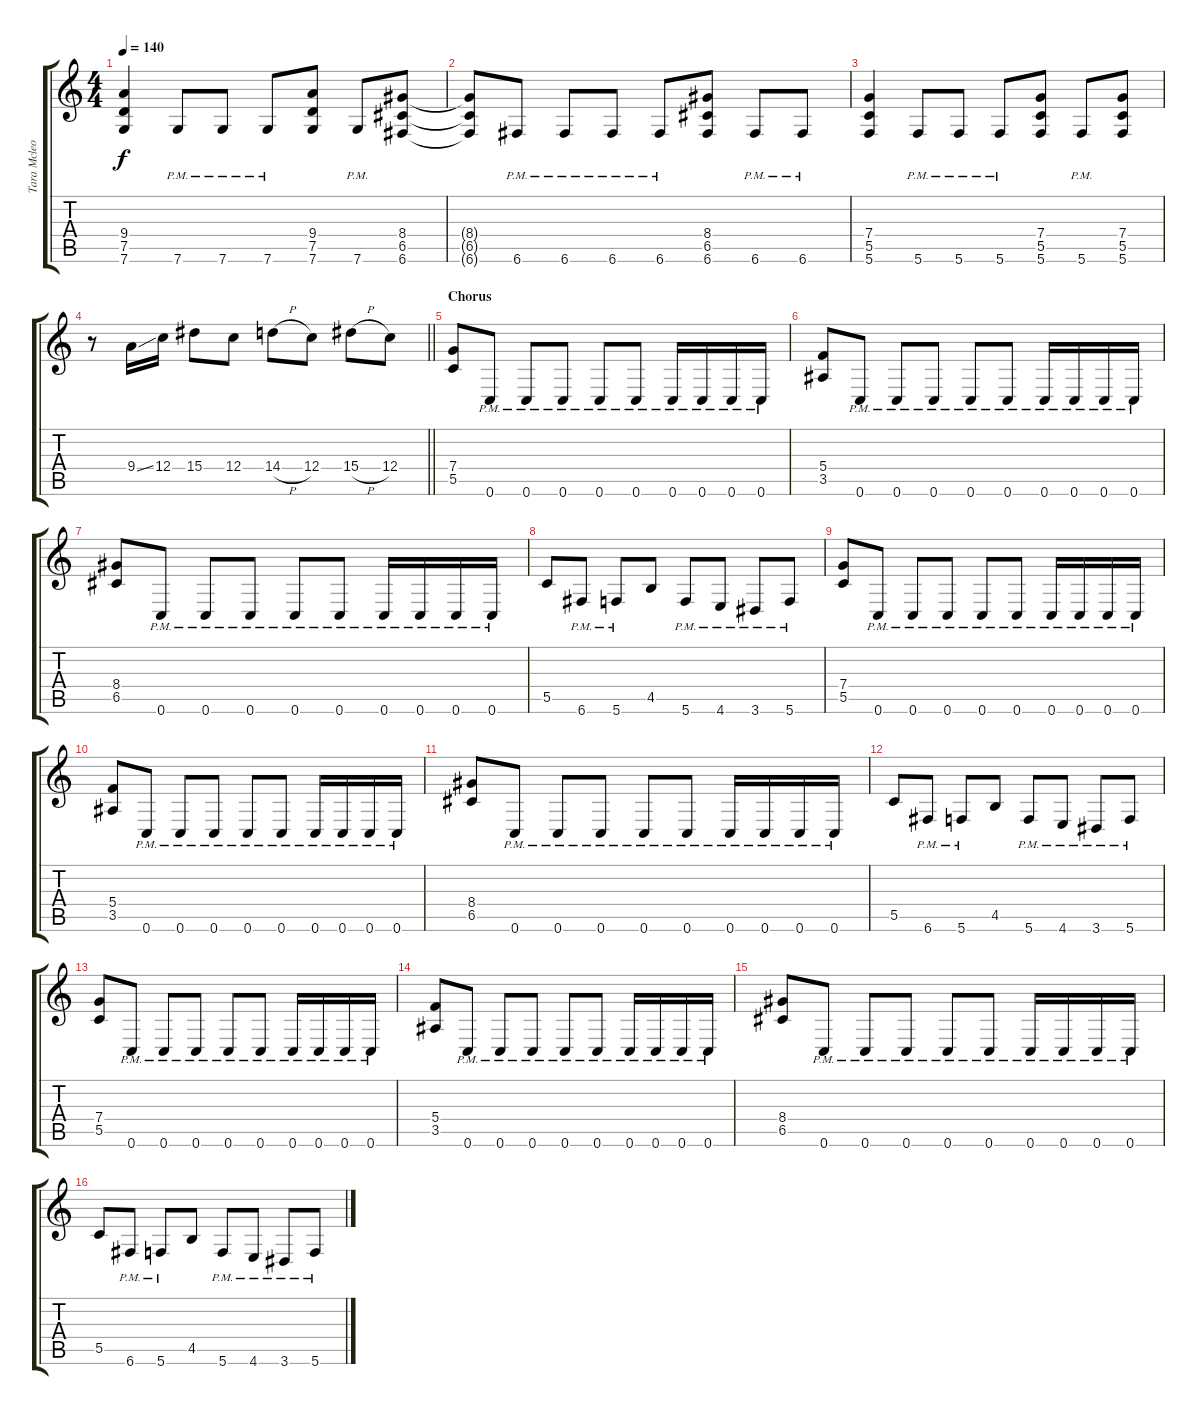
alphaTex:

\track ("Tara Mcleod" "Tara Mcleo") {instrument distortionguitar}
\staff {score tabs}
\tuning (D4 A3 F3 C3 G2 C2) {hide}
\ts (4 4)
\tempo 140
\clef g2
\ks c
(9.4 7.5 7.6).4{dy f} 7.6{pm}.8 7.6{pm}.8 7.6{pm}.8 (9.4 7.5 7.6).8 7.6{pm}.8 (8.4 6.5 6.6).8 |
(8.4{t} 6.5{t} 6.6{t}).8 6.6{pm}.8 6.6{pm}.8 6.6{pm}.8 6.6{pm}.8 (8.4 6.5 6.6).8 6.6{pm}.8 6.6{pm}.8 |
(7.4 5.5 5.6).4 5.6{pm}.8 5.6{pm}.8 5.6{pm}.8 (7.4 5.5 5.6).8 5.6{pm}.8 (7.4 5.5 5.6).8 |
\barLineRight lightlight
r.8 9.4{ss}.16 12.4.16 15.4.8 12.4.8 14.4{h}.8 12.4.8 15.4{h}.8 12.4.8 |
\section ("" "Chorus")
(7.4 5.5).8 0.6{pm}.8 0.6{pm}.8 0.6{pm}.8 0.6{pm}.8 0.6{pm}.8 0.6{pm}.16 0.6{pm}.16 0.6{pm}.16 0.6{pm}.16 |
(5.4 3.5).8 0.6{pm}.8 0.6{pm}.8 0.6{pm}.8 0.6{pm}.8 0.6{pm}.8 0.6{pm}.16 0.6{pm}.16 0.6{pm}.16 0.6{pm}.16 |
(8.4 6.5).8 0.6{pm}.8 0.6{pm}.8 0.6{pm}.8 0.6{pm}.8 0.6{pm}.8 0.6{pm}.16 0.6{pm}.16 0.6{pm}.16 0.6{pm}.16 |
5.5.8 6.6{pm}.8 5.6{pm}.8 4.5.8 5.6{pm}.8 4.6{pm}.8 3.6{pm}.8 5.6{pm}.8 |
(7.4 5.5).8 0.6{pm}.8 0.6{pm}.8 0.6{pm}.8 0.6{pm}.8 0.6{pm}.8 0.6{pm}.16 0.6{pm}.16 0.6{pm}.16 0.6{pm}.16 |
(5.4 3.5).8 0.6{pm}.8 0.6{pm}.8 0.6{pm}.8 0.6{pm}.8 0.6{pm}.8 0.6{pm}.16 0.6{pm}.16 0.6{pm}.16 0.6{pm}.16 |
(8.4 6.5).8 0.6{pm}.8 0.6{pm}.8 0.6{pm}.8 0.6{pm}.8 0.6{pm}.8 0.6{pm}.16 0.6{pm}.16 0.6{pm}.16 0.6{pm}.16 |
5.5.8 6.6{pm}.8 5.6{pm}.8 4.5.8 5.6{pm}.8 4.6{pm}.8 3.6{pm}.8 5.6{pm}.8 |
(7.4 5.5).8 0.6{pm}.8 0.6{pm}.8 0.6{pm}.8 0.6{pm}.8 0.6{pm}.8 0.6{pm}.16 0.6{pm}.16 0.6{pm}.16 0.6{pm}.16 |
(5.4 3.5).8 0.6{pm}.8 0.6{pm}.8 0.6{pm}.8 0.6{pm}.8 0.6{pm}.8 0.6{pm}.16 0.6{pm}.16 0.6{pm}.16 0.6{pm}.16 |
(8.4 6.5).8 0.6{pm}.8 0.6{pm}.8 0.6{pm}.8 0.6{pm}.8 0.6{pm}.8 0.6{pm}.16 0.6{pm}.16 0.6{pm}.16 0.6{pm}.16 |
5.5.8 6.6{pm}.8 5.6{pm}.8 4.5.8 5.6{pm}.8 4.6{pm}.8 3.6{pm}.8 5.6{pm}.8
